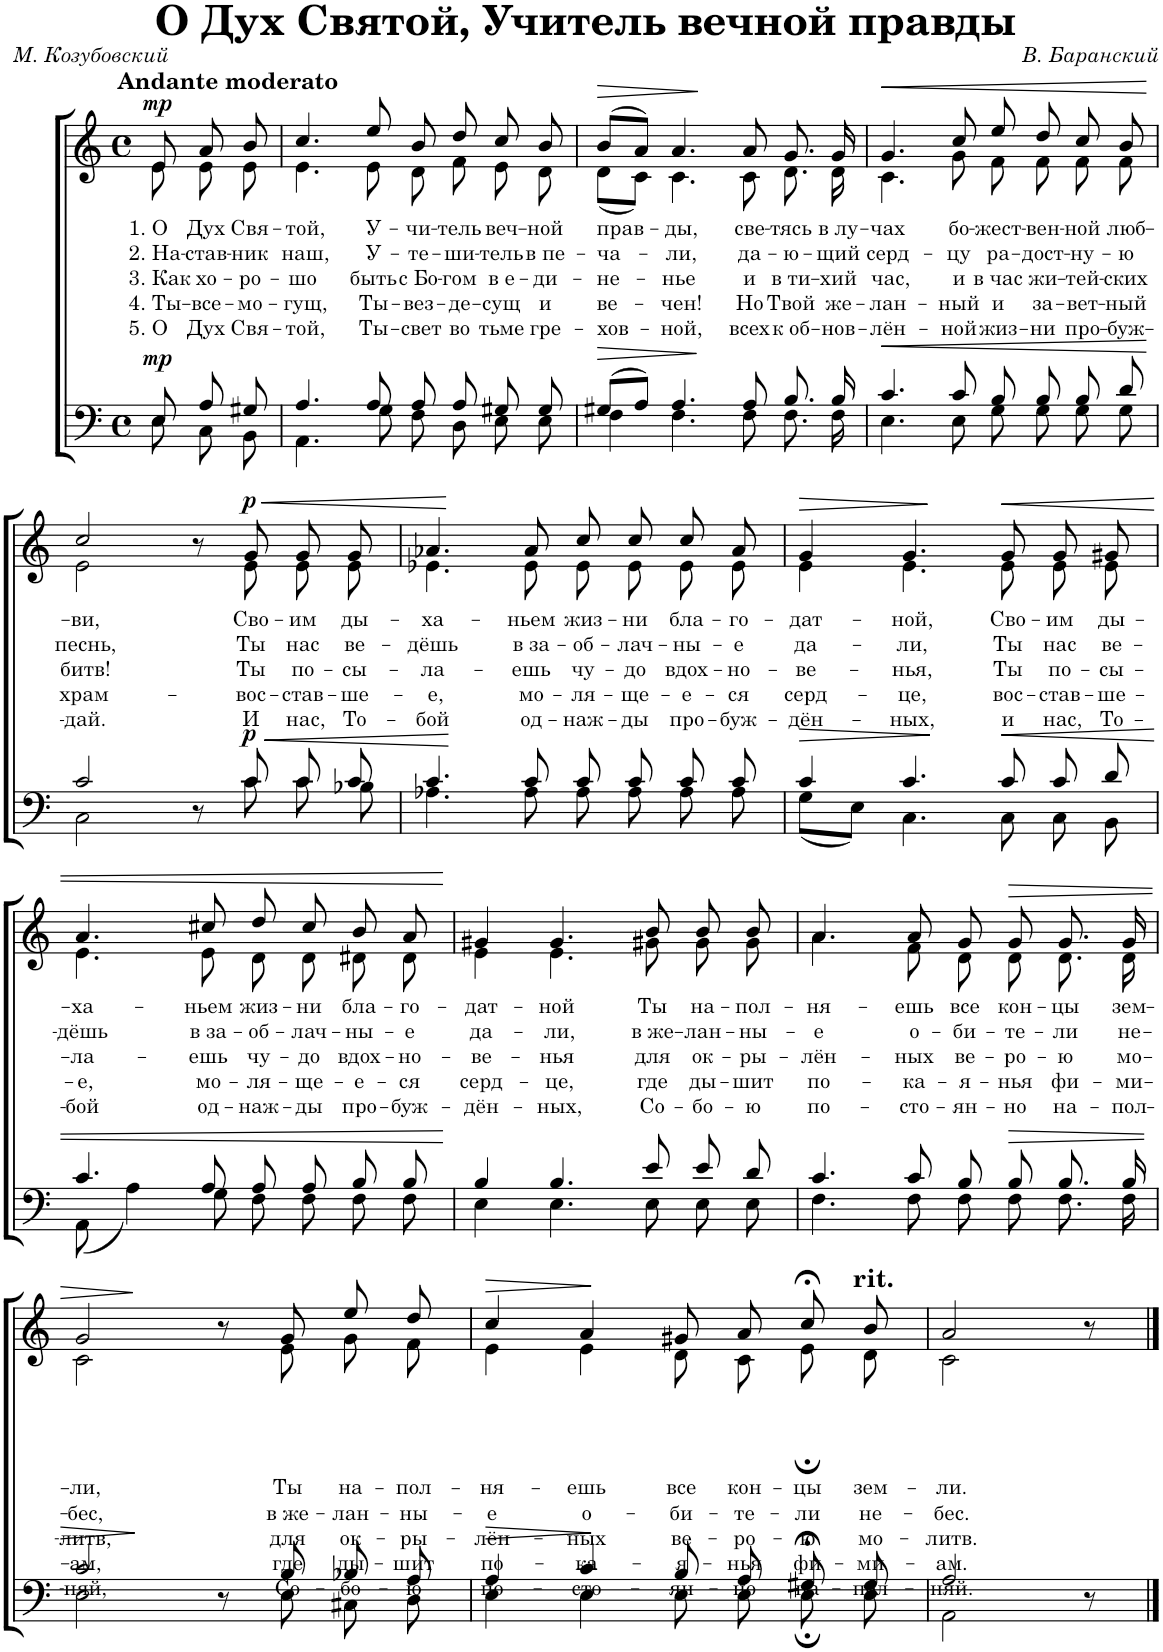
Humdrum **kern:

**kern	**kern	**text	**text	**text	**text	**text	**dynam
*part1	*part1	*part1	*part1	*part1	*part1	*part1	*part1
*staff2	*staff1	*staff1	*staff1	*staff1	*staff1	*staff1	*staff1/2
*I"Klavier	*	*	*	*	*	*	*
*I'Klav.	*	*	*	*	*	*	*
*clefF4	*clefG2	*	*	*	*	*	*
*k[]	*k[]	*	*	*	*	*	*
*M4/4	*M4/4	*	*	*	*	*	*
*met(c)	*met(c)	*	*	*	*	*	*
=	=	=	=	=	=	=	=
*^	*^	*	*	*	*	*	*
!	!	!LO:TX:a:B:t=Andante moderato	!	!	!	!	!	!	!
!	!	!	!	!LO:LY:b	!LO:LY:b	!LO:LY:b	!LO:LY:b	!LO:LY:b	!LO:DY:a=2
!	!	!	!	!	!	!	!	!	!LO:DY:n=1:a
8E/	8E\	8e/	8e\	1. О	2. На-	3. Как	4. Ты-	5. О	mp mp
!	!	!	!	!LO:LY:b	!LO:LY:b	!LO:LY:b	!LO:LY:b	!LO:LY:b	!
8A/	8C\	8a/	8e\	Дух	-став-	хо-	-все-	Дух	.
!	!	!	!	!LO:LY:b	!LO:LY:b	!LO:LY:b	!LO:LY:b	!LO:LY:b	!
8G#X/	8BB\	8b/	8e\	Свя-	-ник	-ро-	-мо-	Свя-	.
=1	=1	=1	=1	=1	=1	=1	=1	=1	=1
!	!	!	!	!LO:LY:b	!LO:LY:b	!LO:LY:b	!LO:LY:b	!LO:LY:b	!
4.A/	4.AA\	4.cc/	4.e\	-той,	наш,	-шо	-гущ,	-той,	.
!	!	!	!	!LO:LY:b	!LO:LY:b	!LO:LY:b	!LO:LY:b	!LO:LY:b	!
8A/	8G\	8ee/	8e\	У-	У-	быть	Ты-	Ты-	.
!	!	!	!	!LO:LY:b	!LO:LY:b	!LO:LY:b	!LO:LY:b	!LO:LY:b	!
8A/	8F\	8b/	8d\	-чи-	-те-	с Бо-	-вез-	-свет	.
!	!	!	!	!LO:LY:b	!LO:LY:b	!LO:LY:b	!LO:LY:b	!LO:LY:b	!
8A/	8D\	8dd/	8f\	-тель	-ши-	-гом	-де-	во	.
!	!	!	!	!LO:LY:b	!LO:LY:b	!LO:LY:b	!LO:LY:b	!LO:LY:b	!
8G#X/	8E\	8cc/	8e\	веч-	-тель	в е-	-сущ	тьме	.
!	!	!	!	!LO:LY:b	!LO:LY:b	!LO:LY:b	!LO:LY:b	!LO:LY:b	!
8G#/	8E\	8b/	8d\	-ной	в пе-	-ди-	и	гре-	.
=2	=2	=2	=2	=2	=2	=2	=2	=2	=2
!	!	!	!	!LO:LY:b	!LO:LY:b	!LO:LY:b	!LO:LY:b	!LO:LY:b	!LO:HP:b
8G#X/L	4F\	(>8b/L	(<8d\L	прав-	-ча-	-не-	ве-	-хов-	>
8A/J	.	8a/J)	8c\J)	.	.	.	.	.	.
!	!	!	!	!LO:LY:b	!LO:LY:b	!LO:LY:b	!LO:LY:b	!LO:LY:b	!
4.A/	4.F\	4.a/	4.c\	-ды,	-ли,	-нье	-чен!	-ной,	.
!	!	!	!	!LO:LY:b	!LO:LY:b	!LO:LY:b	!LO:LY:b	!LO:LY:b	!
8A/	8F\	8a/	8c\	све-	да-	и	Но	всех	]
!	!	!	!	!LO:LY:b	!LO:LY:b	!LO:LY:b	!LO:LY:b	!LO:LY:b	!
8.B/	8.F\	8.g/	8.d\	-тясь	-ю-	в ти-	Твой	к об-	.
!	!	!	!	!LO:LY:b	!LO:LY:b	!LO:LY:b	!LO:LY:b	!LO:LY:b	!
16B/	16F\	16g/	16d\	в лу-	-щий	-хий	же-	-нов-	.
=3	=3	=3	=3	=3	=3	=3	=3	=3	=3
!	!	!	!	!LO:LY:b	!LO:LY:b	!LO:LY:b	!LO:LY:b	!LO:LY:b	!LO:HP:b
4.c/	4.E\	4.g/	4.c\	-чах	серд-	час,	-лан-	-лён-	<
!	!	!	!	!LO:LY:b	!LO:LY:b	!LO:LY:b	!LO:LY:b	!LO:LY:b	!
8c/	8E\	8cc/	8g\	бо-	-цу	и	-ный	-ной	.
!	!	!	!	!LO:LY:b	!LO:LY:b	!LO:LY:b	!LO:LY:b	!LO:LY:b	!
8B/	8G\	8ee/	8f\	-жест-	ра-	в час	и	жиз-	.
!	!	!	!	!LO:LY:b	!LO:LY:b	!LO:LY:b	!LO:LY:b	!LO:LY:b	!
8B/	8G\	8dd/	8f\	-вен-	-дост-	жи-	за-	-ни	.
!	!	!	!	!LO:LY:b	!LO:LY:b	!LO:LY:b	!LO:LY:b	!LO:LY:b	!
8B/	8G\	8cc/	8f\	-ной	-ну-	-тей-	-вет-	про-	.
!	!	!	!	!LO:LY:b	!LO:LY:b	!LO:LY:b	!LO:LY:b	!LO:LY:b	!
8d/	8G\	8b/	8f\	люб-	-ю	-ских	-ный	-буж-	.
*v	*v	*	*	*	*	*	*	*	*
*	*v	*v	*	*	*	*	*	*
.	.	.	.	.	.	.	[
!!LO:LB:g=z
=4	=4	=4	=4	=4	=4	=4	=4
*^	*^	*	*	*	*	*	*
!	!	!	!	!LO:LY:b	!LO:LY:b	!LO:LY:b	!LO:LY:b	!LO:LY:b	!
2c/	2C\	2cc/	2e\	-ви,	песнь,	битв!	храм-	-дай.	.
8r	8ryy	8r	8ryy	.	.	.	.	.	.
!	!	!	!	!LO:LY:b	!LO:LY:b	!LO:LY:b	!LO:LY:b	!LO:LY:b	!LO:HP:b
!	!	!	!	!	!	!	!	!	!LO:DY:n=1:a=2
!	!	!	!	!	!	!	!	!	!LO:DY:n=2:a
8c/	8c\	8g/	8e\	Сво-	Ты	Ты	-вос-	И	< p p
!	!	!	!	!LO:LY:b	!LO:LY:b	!LO:LY:b	!LO:LY:b	!LO:LY:b	!
8c/	8c\	8g/	8e\	-им	нас	по-	-став-	нас,	.
!	!	!	!	!LO:LY:b	!LO:LY:b	!LO:LY:b	!LO:LY:b	!LO:LY:b	!
8c/	8B-X\	8g/	8e\	ды-	ве-	-сы-	-ше-	То-	.
=5	=5	=5	=5	=5	=5	=5	=5	=5	=5
!	!	!	!	!LO:LY:b	!LO:LY:b	!LO:LY:b	!LO:LY:b	!LO:LY:b	!
4.c/	4.A-X\	4.a-X/	4.e-X\	-ха-	-дёшь	-ла-	-е,	-бой	.
!	!	!	!	!LO:LY:b	!LO:LY:b	!LO:LY:b	!LO:LY:b	!LO:LY:b	!
8c/	8A-\	8a-/	8e-\	-ньем	в за-	-ешь	мо-	од-	[
!	!	!	!	!LO:LY:b	!LO:LY:b	!LO:LY:b	!LO:LY:b	!LO:LY:b	!
8c/	8A-\	8cc/	8e-\	жиз-	-об-	чу-	-ля-	-наж-	.
!	!	!	!	!LO:LY:b	!LO:LY:b	!LO:LY:b	!LO:LY:b	!LO:LY:b	!
8c/	8A-\	8cc/	8e-\	-ни	-лач-	-до	-ще-	-ды	.
!	!	!	!	!LO:LY:b	!LO:LY:b	!LO:LY:b	!LO:LY:b	!LO:LY:b	!
8c/	8A-\	8cc/	8e-\	бла-	-ны-	вдох-	-е-	про-	.
!	!	!	!	!LO:LY:b	!LO:LY:b	!LO:LY:b	!LO:LY:b	!LO:LY:b	!
8c/	8A-\	8a-/	8e-\	-го-	-е	-но-	-ся	-буж-	.
=6	=6	=6	=6	=6	=6	=6	=6	=6	=6
!	!	!	!	!LO:LY:b	!LO:LY:b	!LO:LY:b	!LO:LY:b	!LO:LY:b	!LO:HP:b
4c/	8G\L	4g/	4e\	-дат-	да-	-ве-	серд-	-дён-	>
.	8E\J	.	.	.	.	.	.	.	.
!	!	!	!	!LO:LY:b	!LO:LY:b	!LO:LY:b	!LO:LY:b	!LO:LY:b	!
4.c/	4.C\	4.g/	4.e\	-ной,	-ли,	-нья,	-це,	-ных,	.
!	!	!	!	!LO:LY:b	!LO:LY:b	!LO:LY:b	!LO:LY:b	!LO:LY:b	!LO:HP:n=1:b
8c/	8C\	8g/	8e\	Сво-	Ты	Ты	вос-	и	] <
!	!	!	!	!LO:LY:b	!LO:LY:b	!LO:LY:b	!LO:LY:b	!LO:LY:b	!
8c/	8C\	8g/	8e\	-им	нас	по-	-став-	нас,	.
!	!	!	!	!LO:LY:b	!LO:LY:b	!LO:LY:b	!LO:LY:b	!LO:LY:b	!
8d/	8BB\	8g#X/	8e\	ды-	ве-	-сы-	-ше-	То-	.
!!LO:LB:g=z	!!
=7	=7	=7	=7	=7	=7	=7	=7	=7	=7
!	!	!	!	!LO:LY:b	!LO:LY:b	!LO:LY:b	!LO:LY:b	!LO:LY:b	!
4.c/	8AA\	4.a/	4.e\	-ха-	-дёшь	-ла-	-е,	-бой	.
.	4A\	.	.	.	.	.	.	.	.
!	!	!	!	!LO:LY:b	!LO:LY:b	!LO:LY:b	!LO:LY:b	!LO:LY:b	!
8A/	8G\	8cc#X/	8e\	-ньем	в за-	-ешь	мо-	од-	.
!	!	!	!	!LO:LY:b	!LO:LY:b	!LO:LY:b	!LO:LY:b	!LO:LY:b	!
8A/	8F\	8dd/	8d\	жиз-	-об-	чу-	-ля-	-наж-	.
!	!	!	!	!LO:LY:b	!LO:LY:b	!LO:LY:b	!LO:LY:b	!LO:LY:b	!
8A/	8F\	8cc#/	8d\	-ни	-лач-	-до	-ще-	-ды	.
!	!	!	!	!LO:LY:b	!LO:LY:b	!LO:LY:b	!LO:LY:b	!LO:LY:b	!
8B/	8F\	8b/	8d#X\	бла-	-ны-	вдох-	-е-	про-	.
!	!	!	!	!LO:LY:b	!LO:LY:b	!LO:LY:b	!LO:LY:b	!LO:LY:b	!
8B/	8F\	8a/	8d#\	-го-	-е	-но-	-ся	-буж-	.
*v	*v	*	*	*	*	*	*	*	*
*	*v	*v	*	*	*	*	*	*
.	.	.	.	.	.	.	[
=8	=8	=8	=8	=8	=8	=8	=8
*^	*^	*	*	*	*	*	*
!	!	!	!	!LO:LY:b	!LO:LY:b	!LO:LY:b	!LO:LY:b	!LO:LY:b	!
4B/	4E\	4g#X/	4e\	-дат-	да-	-ве-	серд-	-дён-	.
!	!	!	!	!LO:LY:b	!LO:LY:b	!LO:LY:b	!LO:LY:b	!LO:LY:b	!
4.B/	4.E\	4.g#/	4.e\	-ной	-ли,	-нья	-це,	-ных,	.
!	!	!	!	!LO:LY:b	!LO:LY:b	!LO:LY:b	!LO:LY:b	!LO:LY:b	!
8e/	8E\	8b/	8g#X\	Ты	в же-	для	где	Со-	.
!	!	!	!	!LO:LY:b	!LO:LY:b	!LO:LY:b	!LO:LY:b	!LO:LY:b	!
8e/	8E\	8b/	8g#\	на-	-лан-	ок-	ды-	-бо-	.
!	!	!	!	!LO:LY:b	!LO:LY:b	!LO:LY:b	!LO:LY:b	!LO:LY:b	!
8d/	8E\	8b/	8g#\	-пол-	-ны-	-ры-	-шит	-ю	.
=9	=9	=9	=9	=9	=9	=9	=9	=9	=9
!	!	!	!	!LO:LY:b	!LO:LY:b	!LO:LY:b	!LO:LY:b	!LO:LY:b	!
4.c/	4.F\	4.a/	4.a\	-ня-	-е	-лён-	по-	по-	.
!	!	!	!	!LO:LY:b	!LO:LY:b	!LO:LY:b	!LO:LY:b	!LO:LY:b	!
8c/	8F\	8a/	8f\	-ешь	о-	-ных	-ка-	-сто-	.
!	!	!	!	!LO:LY:b	!LO:LY:b	!LO:LY:b	!LO:LY:b	!LO:LY:b	!
8B/	8F\	8g/	8d\	все	-би-	ве-	-я-	-ян-	.
!	!	!	!	!LO:LY:b	!LO:LY:b	!LO:LY:b	!LO:LY:b	!LO:LY:b	!LO:HP:b
8B/	8F\	8g/	8d\	кон-	-те-	-ро-	-нья	-но	>
!	!	!	!	!LO:LY:b	!LO:LY:b	!LO:LY:b	!LO:LY:b	!LO:LY:b	!
8.B/	8.F\	8.g/	8.d\	-цы	-ли	-ю	фи-	на-	.
!	!	!	!	!LO:LY:b	!LO:LY:b	!LO:LY:b	!LO:LY:b	!LO:LY:b	!
16B/	16F\	16g/	16d\	зем-	не-	мо-	-ми-	-пол-	.
!!LO:LB:g=z	!!
=10	=10	=10	=10	=10	=10	=10	=10	=10	=10
!	!	!	!	!LO:LY:b	!LO:LY:b	!LO:LY:b	!LO:LY:b	!LO:LY:b	!
2c/	2E\	2g/	2c\	-ли,	-бес,	-литв,	-ам,	-няй,	.
8r	8ryy	8r	8ryy	.	.	.	.	.	]
!	!	!	!	!LO:LY:b	!LO:LY:b	!LO:LY:b	!LO:LY:b	!LO:LY:b	!
8B/	8E\	8g/	8e\	Ты	в же-	для	где	Со-	.
!	!	!	!	!LO:LY:b	!LO:LY:b	!LO:LY:b	!LO:LY:b	!LO:LY:b	!
8B-X/	8C#X\	8ee/	8g\	на-	-лан-	ок-	ды-	-бо-	.
!	!	!	!	!LO:LY:b	!LO:LY:b	!LO:LY:b	!LO:LY:b	!LO:LY:b	!
8A/	8D\	8dd/	8f\	-пол-	-ны-	-ры-	-шит	-ю	.
=11	=11	=11	=11	=11	=11	=11	=11	=11	=11
!	!	!	!	!LO:LY:b	!LO:LY:b	!LO:LY:b	!LO:LY:b	!LO:LY:b	!LO:HP:b
4A/	4E\	4cc/	4e\	-ня-	-е	-лён-	по-	по-	>
!	!	!	!	!LO:LY:b	!LO:LY:b	!LO:LY:b	!LO:LY:b	!LO:LY:b	!
4c/	4E\	4a/	4e\	-ешь	о-	-ных	-ка-	-сто-	.
!	!	!	!	!LO:LY:b	!LO:LY:b	!LO:LY:b	!LO:LY:b	!LO:LY:b	!
8B/	8E\	8g#X/	8d\	все	-би-	ве-	-я-	-ян-	]
!	!	!	!	!LO:LY:b	!LO:LY:b	!LO:LY:b	!LO:LY:b	!LO:LY:b	!
8A/	8E\	8a/	8c\	кон-	-те-	-ро-	-нья	-но	.
!	!	!	!	!LO:LY:b	!LO:LY:b	!LO:LY:b	!LO:LY:b	!LO:LY:b	!
8G#X;</	8E;\	8cc;</	8e;\	-цы	-ли	-ю	фи-	на-	.
!	!	!LO:TX:a:t=rit.	!	!	!	!	!	!	!
!	!	!	!	!LO:LY:b	!LO:LY:b	!LO:LY:b	!LO:LY:b	!LO:LY:b	!
8G#/	8E\	8b/	8d\	зем-	не-	мо-	-ми-	-пол-	.
=12	=12	=12	=12	=12	=12	=12	=12	=12	=12
!	!	!	!	!LO:LY:b	!LO:LY:b	!LO:LY:b	!LO:LY:b	!LO:LY:b	!
2A/	2AA\	2a/	2c\	-ли.	-бес.	-литв.	-ам.	-няй.	.
8r	8ryy	8r	8ryy	.	.	.	.	.	.
*v	*v	*	*	*	*	*	*	*	*
*	*v	*v	*	*	*	*	*	*
==	==	==	==	==	==	==	==
*-	*-	*-	*-	*-	*-	*-	*-
